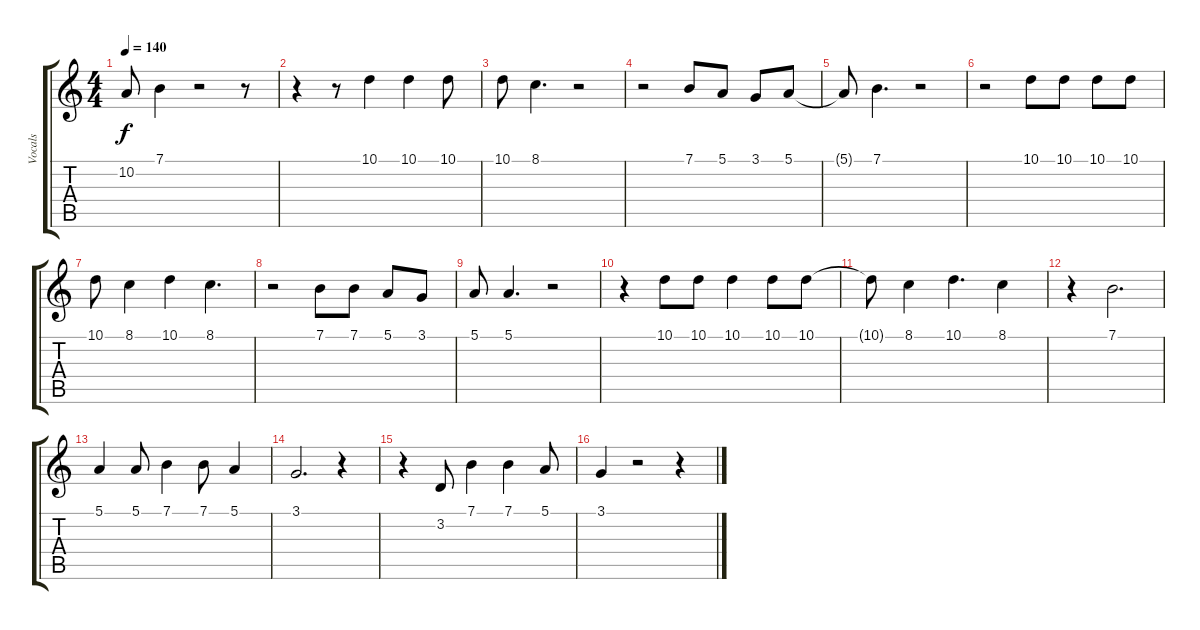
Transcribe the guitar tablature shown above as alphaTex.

\track ("Vocals" "Vocals") {instrument lead2sawtooth}
\staff {score tabs}
\tuning (E4 B3 G3 D3 A2 E2) {hide}
\ts (4 4)
\tempo 140
\clef g2
\ks c
10.2{t}.8{dy f} 7.1.4 r.2 r.8 |
r.4 r.8 10.1.4 10.1.4 10.1.8 |
10.1.8 8.1.4{d} r.2 |
r.2 7.1.8 5.1.8 3.1.8 5.1.8 |
5.1{t}.8 7.1.4{d} r.2 |
r.2 10.1.8 10.1.8 10.1.8 10.1.8 |
10.1.8 8.1.4 10.1.4 8.1.4{d} |
r.2 7.1.8 7.1.8 5.1.8 3.1.8 |
5.1.8 5.1.4{d} r.2 |
r.4 10.1.8 10.1.8 10.1.4 10.1.8 10.1.8 |
10.1{t}.8 8.1.4 10.1.4{d} 8.1.4 |
r.4 7.1.2{d} |
5.1.4 5.1.8 7.1.4 7.1.8 5.1.4 |
3.1.2{d} r.4 |
r.4 3.2.8 7.1.4 7.1.4 5.1.8 |
3.1.4 r.2 r.4
